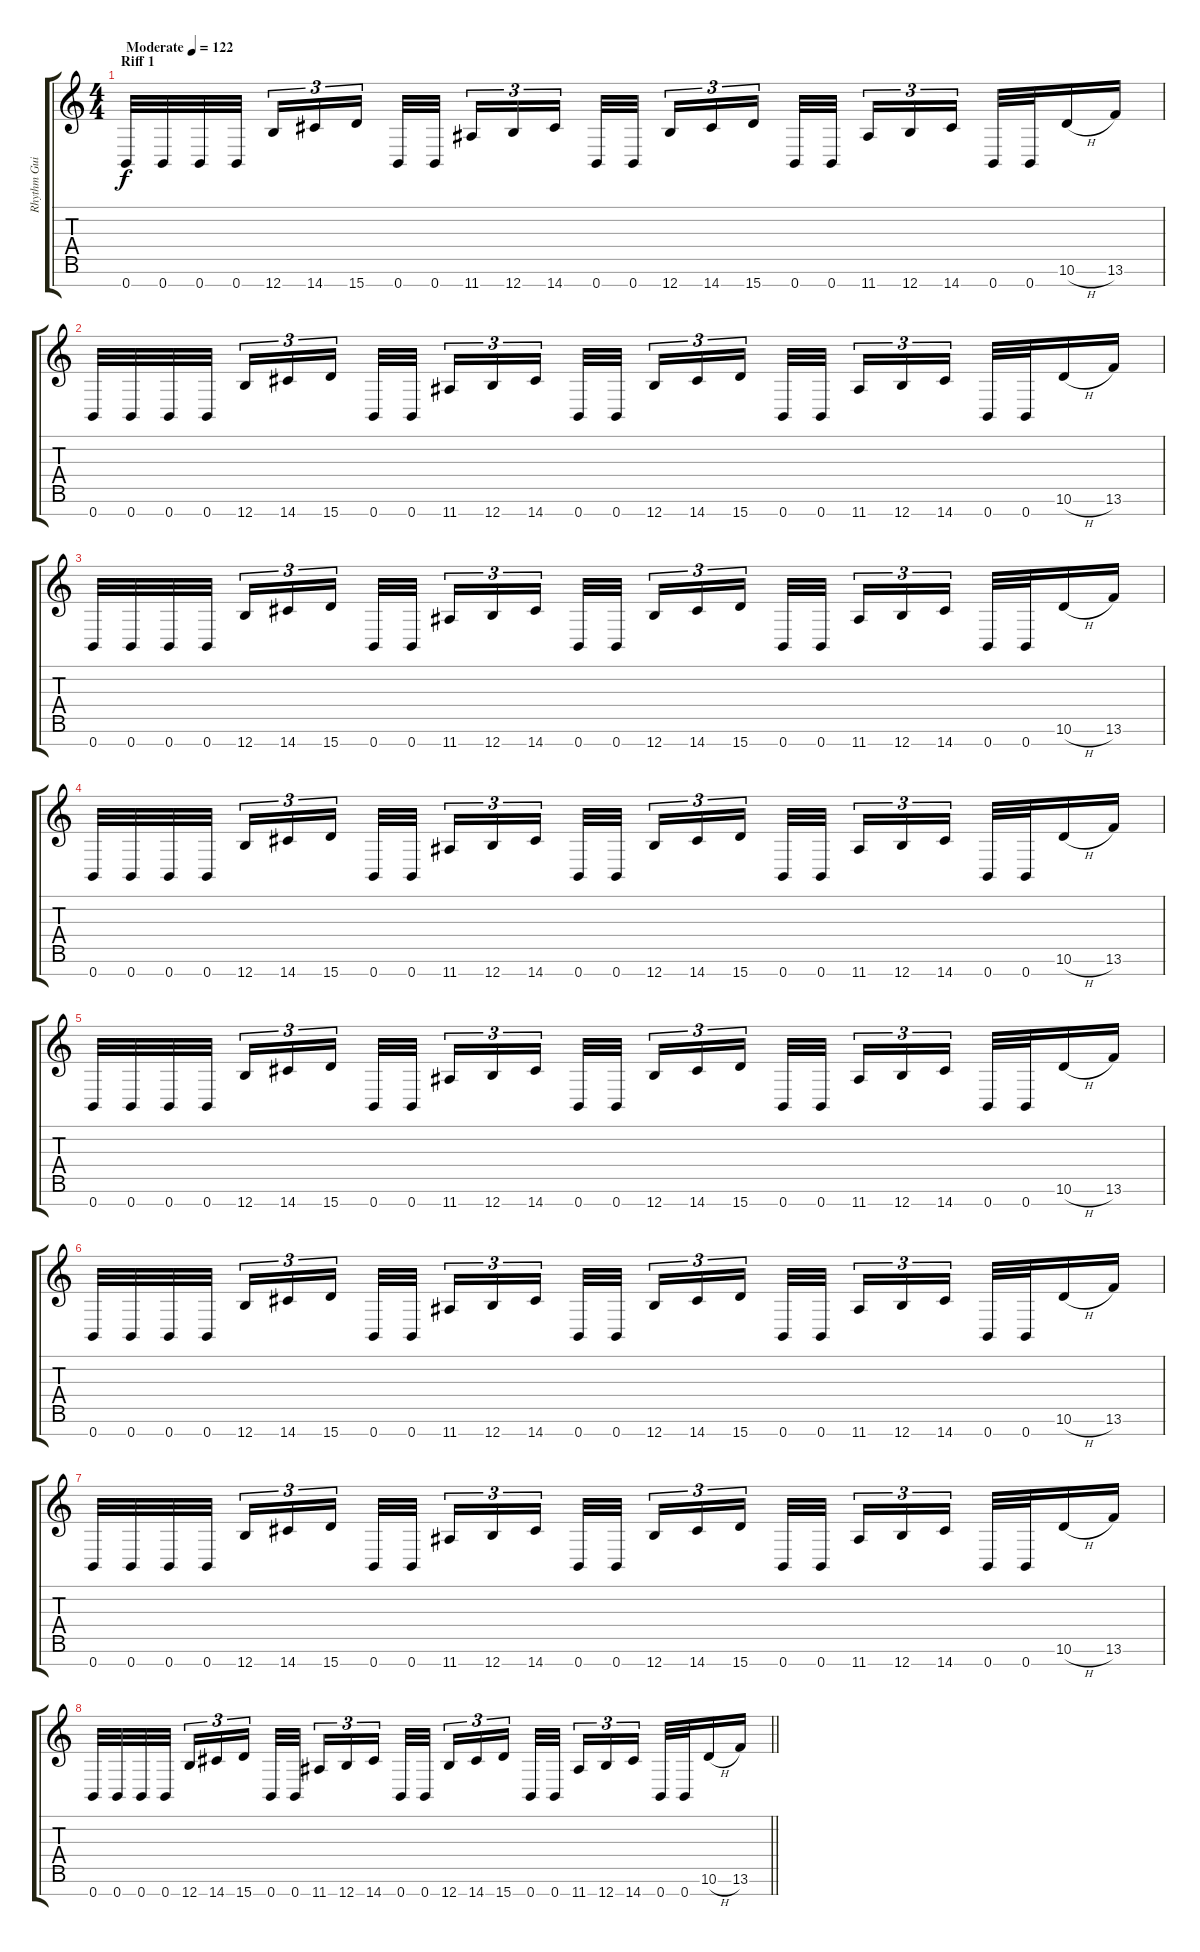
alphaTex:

\track ("Rhythm Guitar 1" "Rhythm Gui") {instrument distortionguitar}
\staff {score tabs}
\tuning (E4 B3 G3 D3 A2 E2 B1) {hide}
\ts (4 4)
\section ("" "Riff 1")
\tempo (122 "Moderate")
\clef g2
\ks c
0.7.32{dy f instrument distortionguitar} 0.7.32 0.7.32 0.7.32{beam splitsecondary} 12.7.16{tu (3 2)} 14.7.16{tu (3 2)} 15.7.16{tu (3 2)} 0.7.32 0.7.32{beam splitsecondary} 11.7.16{tu (3 2)} 12.7.16{tu (3 2)} 14.7.16{tu (3 2) beam splitsecondary} 0.7.32 0.7.32 12.7.16{tu (3 2)} 14.7.16{tu (3 2)} 15.7.16{tu (3 2) beam splitsecondary} 0.7.32 0.7.32{beam splitsecondary} 11.7.16{tu (3 2)} 12.7.16{tu (3 2)} 14.7.16{tu (3 2) beam splitsecondary} 0.7.32 0.7.32 10.6{h}.16 13.6.16 |
0.7.32 0.7.32 0.7.32 0.7.32{beam splitsecondary} 12.7.16{tu (3 2)} 14.7.16{tu (3 2)} 15.7.16{tu (3 2)} 0.7.32 0.7.32{beam splitsecondary} 11.7.16{tu (3 2)} 12.7.16{tu (3 2)} 14.7.16{tu (3 2) beam splitsecondary} 0.7.32 0.7.32 12.7.16{tu (3 2)} 14.7.16{tu (3 2)} 15.7.16{tu (3 2) beam splitsecondary} 0.7.32 0.7.32{beam splitsecondary} 11.7.16{tu (3 2)} 12.7.16{tu (3 2)} 14.7.16{tu (3 2) beam splitsecondary} 0.7.32 0.7.32 10.6{h}.16 13.6.16 |
0.7.32 0.7.32 0.7.32 0.7.32{beam splitsecondary} 12.7.16{tu (3 2)} 14.7.16{tu (3 2)} 15.7.16{tu (3 2)} 0.7.32 0.7.32{beam splitsecondary} 11.7.16{tu (3 2)} 12.7.16{tu (3 2)} 14.7.16{tu (3 2) beam splitsecondary} 0.7.32 0.7.32 12.7.16{tu (3 2)} 14.7.16{tu (3 2)} 15.7.16{tu (3 2) beam splitsecondary} 0.7.32 0.7.32{beam splitsecondary} 11.7.16{tu (3 2)} 12.7.16{tu (3 2)} 14.7.16{tu (3 2) beam splitsecondary} 0.7.32 0.7.32 10.6{h}.16 13.6.16 |
0.7.32 0.7.32 0.7.32 0.7.32{beam splitsecondary} 12.7.16{tu (3 2)} 14.7.16{tu (3 2)} 15.7.16{tu (3 2)} 0.7.32 0.7.32{beam splitsecondary} 11.7.16{tu (3 2)} 12.7.16{tu (3 2)} 14.7.16{tu (3 2) beam splitsecondary} 0.7.32 0.7.32 12.7.16{tu (3 2)} 14.7.16{tu (3 2)} 15.7.16{tu (3 2) beam splitsecondary} 0.7.32 0.7.32{beam splitsecondary} 11.7.16{tu (3 2)} 12.7.16{tu (3 2)} 14.7.16{tu (3 2) beam splitsecondary} 0.7.32 0.7.32 10.6{h}.16 13.6.16 |
0.7.32 0.7.32 0.7.32 0.7.32{beam splitsecondary} 12.7.16{tu (3 2)} 14.7.16{tu (3 2)} 15.7.16{tu (3 2)} 0.7.32 0.7.32{beam splitsecondary} 11.7.16{tu (3 2)} 12.7.16{tu (3 2)} 14.7.16{tu (3 2) beam splitsecondary} 0.7.32 0.7.32 12.7.16{tu (3 2)} 14.7.16{tu (3 2)} 15.7.16{tu (3 2) beam splitsecondary} 0.7.32 0.7.32{beam splitsecondary} 11.7.16{tu (3 2)} 12.7.16{tu (3 2)} 14.7.16{tu (3 2) beam splitsecondary} 0.7.32 0.7.32 10.6{h}.16 13.6.16 |
0.7.32 0.7.32 0.7.32 0.7.32{beam splitsecondary} 12.7.16{tu (3 2)} 14.7.16{tu (3 2)} 15.7.16{tu (3 2)} 0.7.32 0.7.32{beam splitsecondary} 11.7.16{tu (3 2)} 12.7.16{tu (3 2)} 14.7.16{tu (3 2) beam splitsecondary} 0.7.32 0.7.32 12.7.16{tu (3 2)} 14.7.16{tu (3 2)} 15.7.16{tu (3 2) beam splitsecondary} 0.7.32 0.7.32{beam splitsecondary} 11.7.16{tu (3 2)} 12.7.16{tu (3 2)} 14.7.16{tu (3 2) beam splitsecondary} 0.7.32 0.7.32 10.6{h}.16 13.6.16 |
0.7.32 0.7.32 0.7.32 0.7.32{beam splitsecondary} 12.7.16{tu (3 2)} 14.7.16{tu (3 2)} 15.7.16{tu (3 2)} 0.7.32 0.7.32{beam splitsecondary} 11.7.16{tu (3 2)} 12.7.16{tu (3 2)} 14.7.16{tu (3 2) beam splitsecondary} 0.7.32 0.7.32 12.7.16{tu (3 2)} 14.7.16{tu (3 2)} 15.7.16{tu (3 2) beam splitsecondary} 0.7.32 0.7.32{beam splitsecondary} 11.7.16{tu (3 2)} 12.7.16{tu (3 2)} 14.7.16{tu (3 2) beam splitsecondary} 0.7.32 0.7.32 10.6{h}.16 13.6.16 |
\barLineRight lightlight
0.7.32 0.7.32 0.7.32 0.7.32{beam splitsecondary} 12.7.16{tu (3 2)} 14.7.16{tu (3 2)} 15.7.16{tu (3 2)} 0.7.32 0.7.32{beam splitsecondary} 11.7.16{tu (3 2)} 12.7.16{tu (3 2)} 14.7.16{tu (3 2) beam splitsecondary} 0.7.32 0.7.32 12.7.16{tu (3 2)} 14.7.16{tu (3 2)} 15.7.16{tu (3 2) beam splitsecondary} 0.7.32 0.7.32{beam splitsecondary} 11.7.16{tu (3 2)} 12.7.16{tu (3 2)} 14.7.16{tu (3 2) beam splitsecondary} 0.7.32 0.7.32 10.6{h}.16 13.6.16
